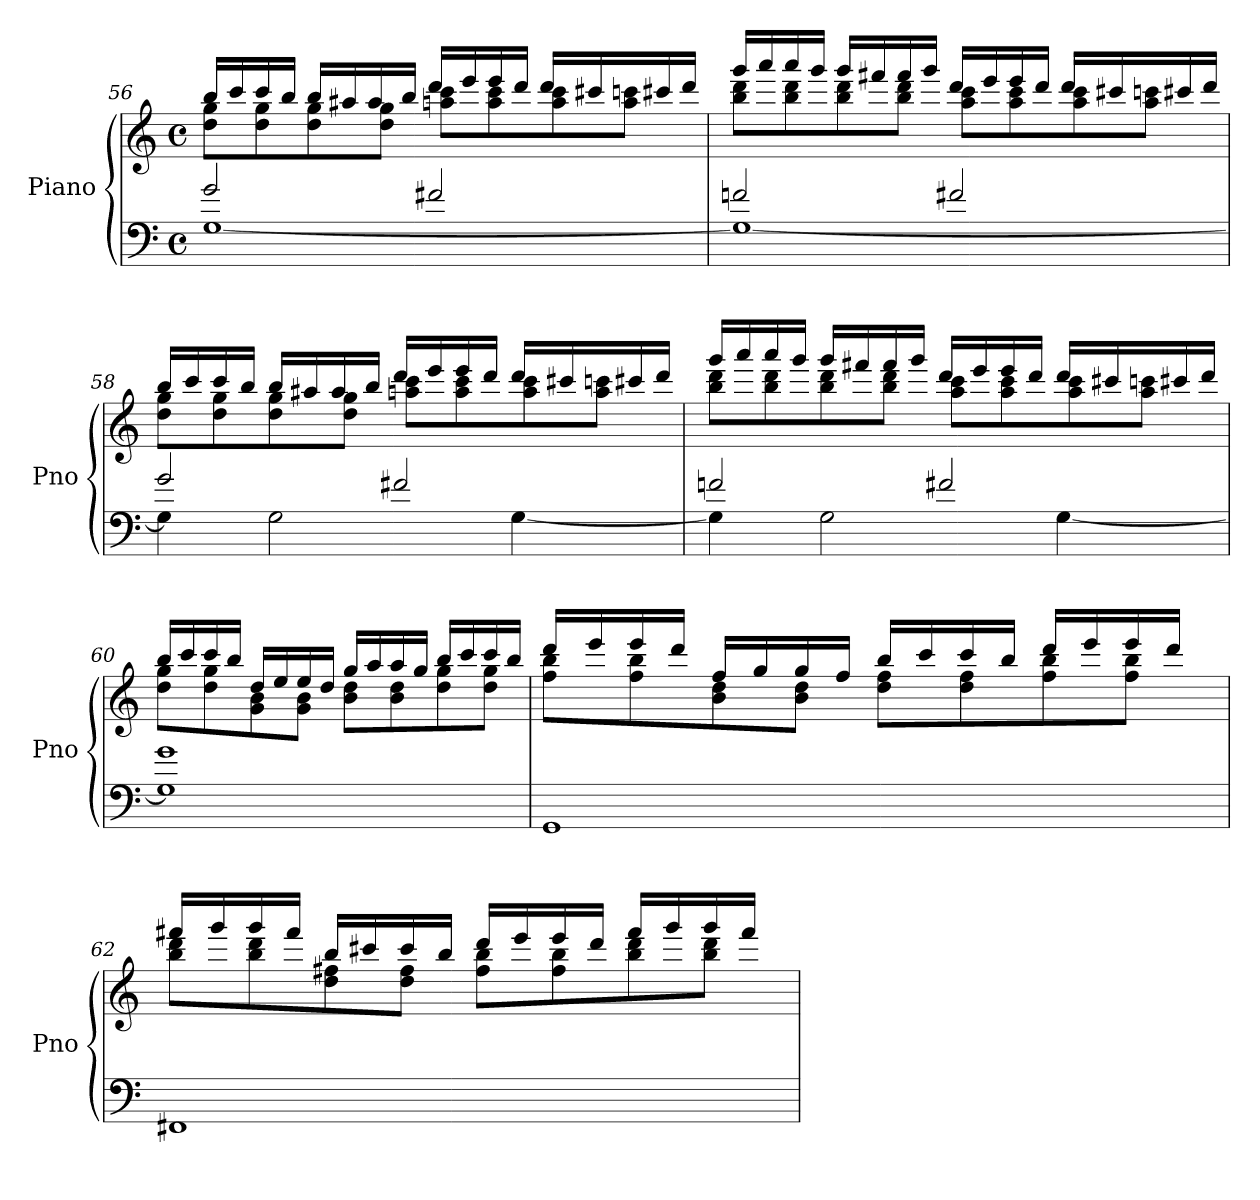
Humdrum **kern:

**kern	**kern
*part1	*part1
*staff2	*staff1
*I"Piano	*
*I'Pno	*
*clefF4	*clefG2
*k[]	*k[]
*M4/4	*M4/4
*met(c)	*met(c)
=56	=56
*^	*^
2g/	[1G	16bb/LL	8dd\ 8gg\L
.	.	16ccc/	.
.	.	16ccc/	8dd\ 8gg\
.	.	16bb/JJ	.
.	.	16bb/LL	8dd\ 8gg\
.	.	16aa#X/	.
.	.	16aa#/	8dd\ 8gg\J
.	.	16bb/JJ	.
2f#X/	.	16ddd/LL	8aan\ 8ccc\L
.	.	16eee/	.
.	.	16eee/	8aa\ 8ccc\
.	.	16ddd/JJ	.
.	.	16ddd/LL	8aa\ 8ccc\
.	.	16ccc#X/	.
.	.	16ccc#X/	8aa\ 8cccn\J
.	.	16ddd/JJ	.
!!LO:LB:g=z	!!
=57	=57	=57	=57
2fn/	1G_	16ggg/LL	8bb\ 8ddd\L
.	.	16aaa/	.
.	.	16aaa/	8bb\ 8ddd\
.	.	16ggg/JJ	.
.	.	16ggg/LL	8bb\ 8ddd\
.	.	16fff#X/	.
.	.	16fff#/	8bb\ 8ddd\J
.	.	16ggg/JJ	.
2f#X/	.	16ddd/LL	8aa\ 8ccc\L
.	.	16eee/	.
.	.	16eee/	8aa\ 8ccc\
.	.	16ddd/JJ	.
.	.	16ddd/LL	8aa\ 8ccc\
.	.	16ccc#X/	.
.	.	16ccc#X/	8aa\ 8cccn\J
.	.	16ddd/JJ	.
=58	=58	=58	=58
2g/	4G\]	16bb/LL	8dd\ 8gg\L
.	.	16ccc/	.
.	.	16ccc/	8dd\ 8gg\
.	.	16bb/JJ	.
.	2G\	16bb/LL	8dd\ 8gg\
.	.	16aa#X/	.
.	.	16aa#/	8dd\ 8gg\J
.	.	16bb/JJ	.
2f#X/	.	16ddd/LL	8aan\ 8ccc\L
.	.	16eee/	.
.	.	16eee/	8aa\ 8ccc\
.	.	16ddd/JJ	.
.	[4G\	16ddd/LL	8aa\ 8ccc\
.	.	16ccc#X/	.
.	.	16ccc#X/	8aa\ 8cccn\J
.	.	16ddd/JJ	.
!!LO:LB:g=z	!!
=59	=59	=59	=59
2fn/	4G\]	16ggg/LL	8bb\ 8ddd\L
.	.	16aaa/	.
.	.	16aaa/	8bb\ 8ddd\
.	.	16ggg/JJ	.
.	2G\	16ggg/LL	8bb\ 8ddd\
.	.	16fff#X/	.
.	.	16fff#/	8bb\ 8ddd\J
.	.	16ggg/JJ	.
2f#X/	.	16ddd/LL	8aa\ 8ccc\L
.	.	16eee/	.
.	.	16eee/	8aa\ 8ccc\
.	.	16ddd/JJ	.
.	[4G\	16ddd/LL	8aa\ 8ccc\
.	.	16ccc#X/	.
.	.	16ccc#X/	8aa\ 8cccn\J
.	.	16ddd/JJ	.
=60	=60	=60	=60
1g	1G]	16bb/LL	8dd\ 8gg\L
.	.	16ccc/	.
.	.	16ccc/	8dd\ 8gg\
.	.	16bb/JJ	.
.	.	16dd/LL	8g\ 8b\
.	.	16ee/	.
.	.	16ee/	8g\ 8b\J
.	.	16dd/JJ	.
.	.	16gg/LL	8b\ 8dd\L
.	.	16aa/	.
.	.	16aa/	8b\ 8dd\
.	.	16gg/JJ	.
.	.	16bb/LL	8dd\ 8gg\
.	.	16ccc/	.
.	.	16ccc/	8dd\ 8gg\J
.	.	16bb/JJ	.
!!LO:LB:g=z	!!
=61	=61	=61	=61
1GG	32ryy	16ddd/LL	8ff\ 8bb\L
.	32AA!LLLyy	.	.
.	32GG!yy	16eee/	.
.	32AA!JJyy	.	.
.	32GG!LLyy	16eee/	8ff\ 8bb\
.	32AA!yy	.	.
.	32GG!yy	16ddd/JJ	.
.	32AA!JJJyy	.	.
.	32GG!LLLyy	16ff/LL	8b\ 8dd\
.	32AA!yy	.	.
.	32GG!yy	16gg/	.
.	32AA!JJyy	.	.
.	32GG!LLyy	16gg/	8b\ 8dd\J
.	32AA!yy	.	.
.	32GG!yy	16ff/JJ	.
.	32AA!JJJyy	.	.
.	32GG!LLLyy	16bb/LL	8dd\ 8ff\L
.	32AA!yy	.	.
.	32GG!yy	16ccc/	.
.	32AA!JJyy	.	.
.	32GG!LLyy	16ccc/	8dd\ 8ff\
.	32AA!yy	.	.
.	32GG!yy	16bb/JJ	.
.	32AA!JJJyy	.	.
.	32GG!LLLyy	16ddd/LL	8ff\ 8bb\
.	32AA!yy	.	.
.	32GG!yy	16eee/	.
.	32AA!JJyy	.	.
.	32GG!LLyy	16eee/	8ff\ 8bb\J
.	32AA!yy	.	.
*	*Xtuplet	*	*
.	48GG!yy	16ddd/JJ	.
.	48AA!yy	.	.
.	48GG!JJJyy	.	.
=62	=62	=62	=62
1FF#X	32ryy	16fff#X/LL	8bb\ 8ddd\L
.	32GG!LLLyy	.	.
.	32FF#!yy	16ggg/	.
.	32GG!JJyy	.	.
.	32FF#!LLyy	16ggg/	8bb\ 8ddd\
.	32GG!yy	.	.
.	32FF#!yy	16fff#/JJ	.
.	32GG!JJJyy	.	.
.	32FF#!LLLyy	16bb/LL	8dd\ 8ff#X\
.	32GG!yy	.	.
.	32FF#!yy	16ccc#X/	.
.	32GG!JJyy	.	.
.	32FF#!LLyy	16ccc#/	8dd\ 8ff#\J
.	32GG!yy	.	.
.	32FF#!yy	16bb/JJ	.
.	32GG!JJJyy	.	.
.	32FF#!LLLyy	16ddd/LL	8ff#\ 8bb\L
.	32GG!yy	.	.
.	32FF#!yy	16eee/	.
.	32GG!JJyy	.	.
.	32FF#!LLyy	16eee/	8ff#\ 8bb\
.	32GG!yy	.	.
.	32FF#!yy	16ddd/JJ	.
.	32GG!JJJyy	.	.
.	32FF#!LLLyy	16fff#/LL	8bb\ 8ddd\
.	32GG!yy	.	.
.	32FF#!yy	16ggg/	.
.	32GG!JJyy	.	.
.	32FF#!LLyy	16ggg/	8bb\ 8ddd\J
.	32GG!yy	.	.
.	48FF#!yy	16fff#/JJ	.
.	48GG!yy	.	.
.	48FF#!JJJyy	.	.
*v	*v	*	*
*	*v	*v
=	=
*-	*-
